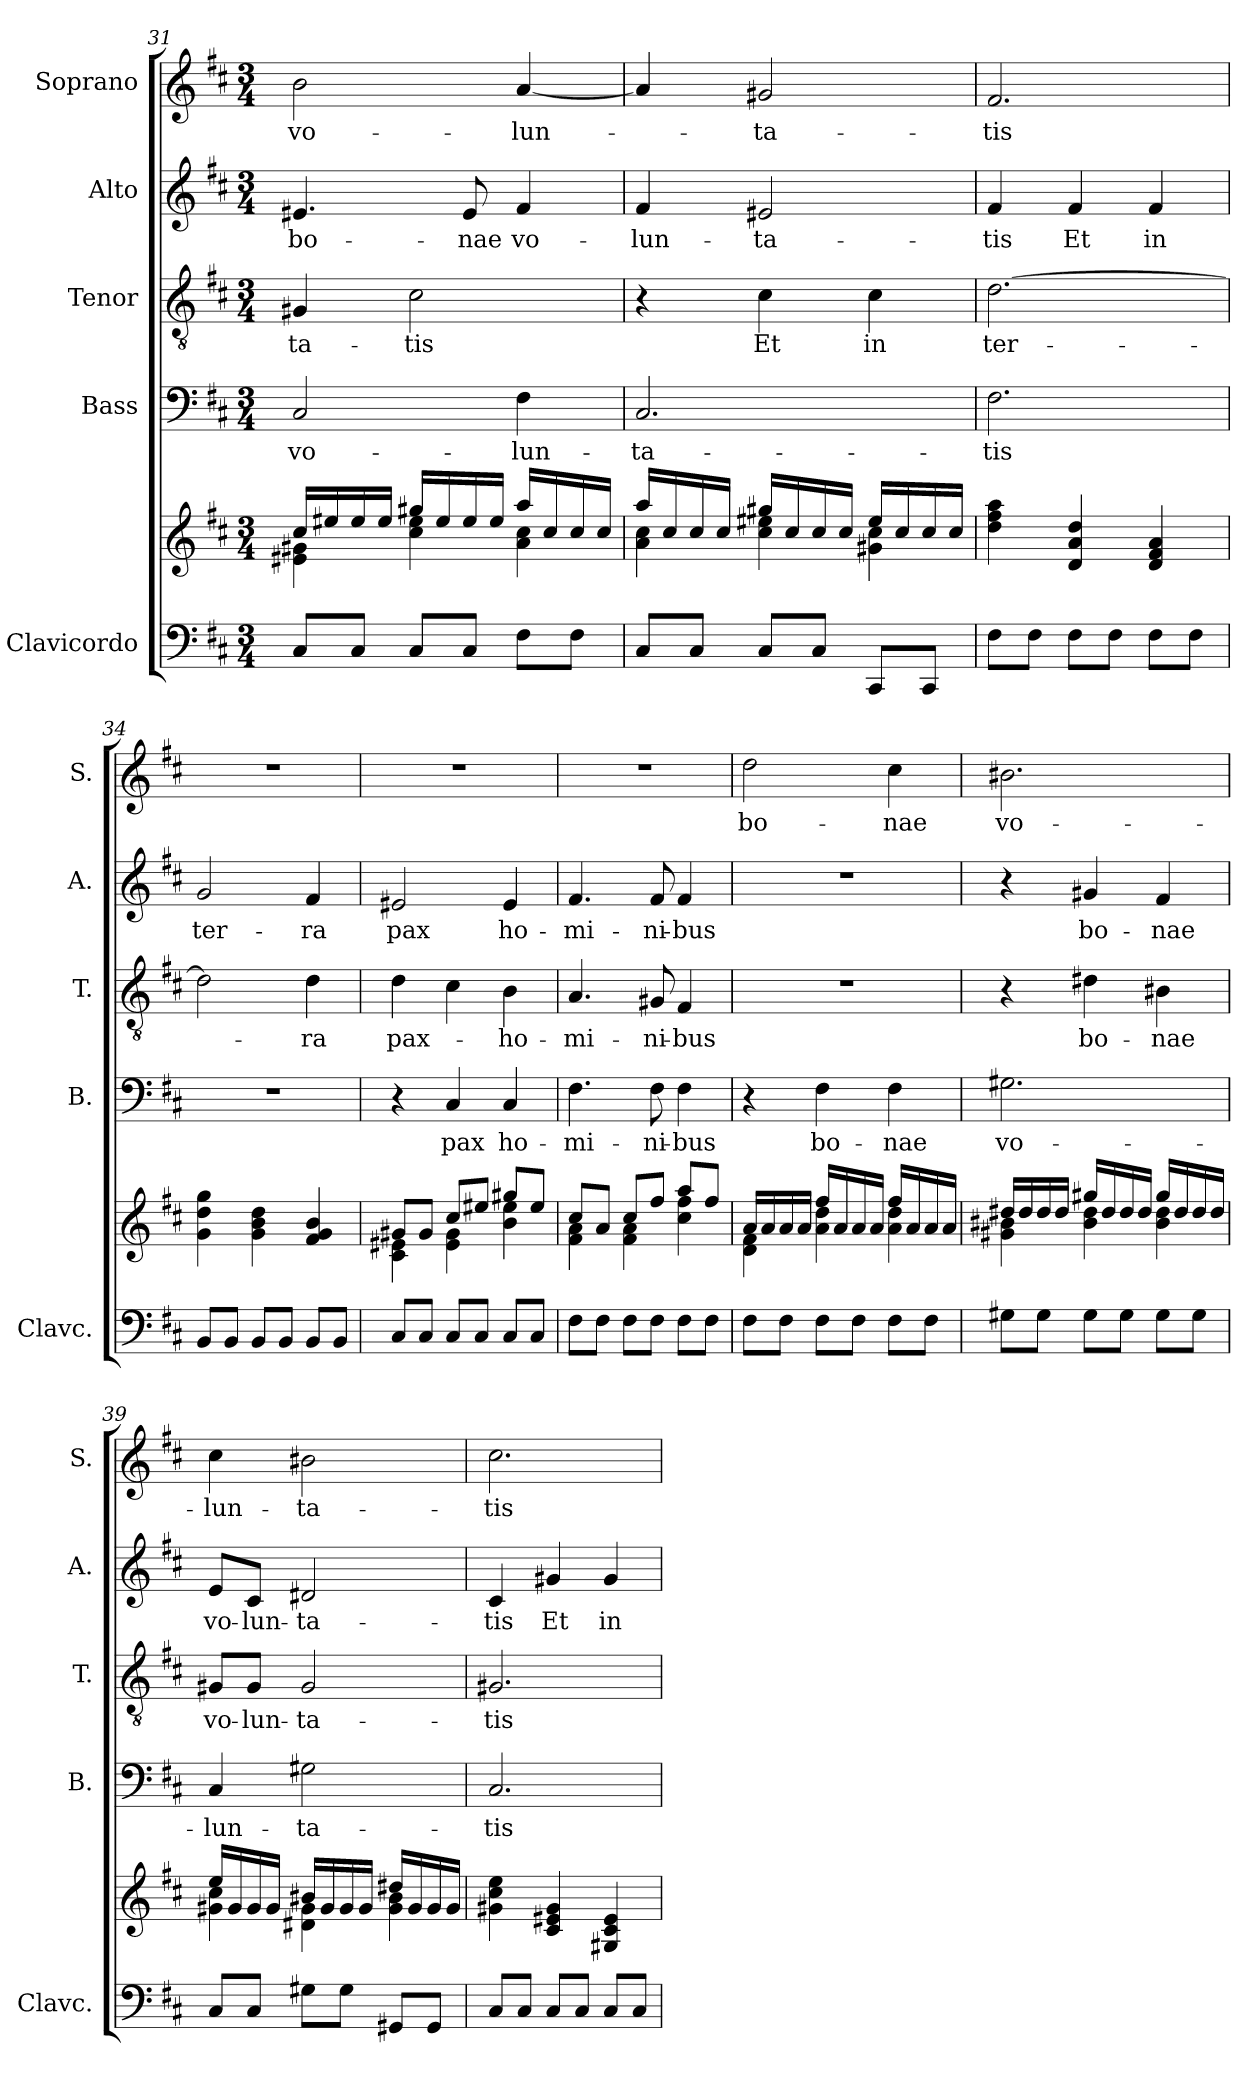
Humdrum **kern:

**kern	**kern	**kern	**text	**kern	**text	**kern	**text	**kern	**text
*part5	*part5	*part4	*part4	*part3	*part3	*part2	*part2	*part1	*part1
*staff6	*staff5	*staff4	*staff4	*staff3	*staff3	*staff2	*staff2	*staff1	*staff1
*I"Clavicordo	*	*I"Bass	*	*I"Tenor	*	*I"Alto	*	*I"Soprano	*
*I'Clavc.	*	*I'B.	*	*I'T.	*	*I'A.	*	*I'S.	*
*clefF4	*clefG2	*clefF4	*	*clefGv2	*	*clefG2	*	*clefG2	*
*k[f#c#]	*k[f#c#]	*k[f#c#]	*	*k[f#c#]	*	*k[f#c#]	*	*k[f#c#]	*
*M3/4	*M3/4	*M3/4	*	*M3/4	*	*M3/4	*	*M3/4	*
=31	=31	=31	=31	=31	=31	=31	=31	=31	=31
*	*^	*	*	*	*	*	*	*	*
!	!	!	!	!LO:LY:b	!	!LO:LY:b	!	!LO:LY:b	!	!LO:LY:b
8C#/L	16cc#/LL	4e#X\ 4g#X\	2C#/	vo-	4G#X/	-ta-	4.e#X/	bo-	2b\	vo-
.	16ee#X/	.	.	.	.	.	.	.	.	.
8C#/J	16ee#/	.	.	.	.	.	.	.	.	.
.	16ee#/JJ	.	.	.	.	.	.	.	.	.
!	!	!	!	!	!	!LO:LY:b	!	!	!	!
8C#/L	16gg#X/LL	4cc#\ 4ee#\	.	.	2c#\	-tis	.	.	.	.
.	16ee#/	.	.	.	.	.	.	.	.	.
!	!	!	!	!	!	!	!	!LO:LY:b	!	!
8C#/J	16ee#/	.	.	.	.	.	8e#/	-nae	.	.
.	16ee#/JJ	.	.	.	.	.	.	.	.	.
!	!	!	!	!LO:LY:b	!	!	!	!LO:LY:b	!	!LO:LY:b
8F#\L	16aa/LL	4a\ 4cc#\	4F#\	-lun-	.	.	4f#/	vo-	[4a/	-lun-
.	16cc#/	.	.	.	.	.	.	.	.	.
8F#\J	16cc#/	.	.	.	.	.	.	.	.	.
.	16cc#/JJ	.	.	.	.	.	.	.	.	.
=32	=32	=32	=32	=32	=32	=32	=32	=32	=32	=32
!	!	!	!	!LO:LY:b	!	!	!	!LO:LY:b	!	!
8C#/L	16aa/LL	4a\ 4cc#\	2.C#/	-ta-	4r	.	4f#/	-lun-	4a/]	.
.	16cc#/	.	.	.	.	.	.	.	.	.
8C#/J	16cc#/	.	.	.	.	.	.	.	.	.
.	16cc#/JJ	.	.	.	.	.	.	.	.	.
!	!	!	!	!	!	!LO:LY:b	!	!LO:LY:b	!	!LO:LY:b
8C#/L	16gg#X/LL	4cc#\ 4ee#X\	.	.	4c#\	Et	2e#X/	-ta-	2g#X/	-ta-
.	16cc#/	.	.	.	.	.	.	.	.	.
8C#/J	16cc#/	.	.	.	.	.	.	.	.	.
.	16cc#/JJ	.	.	.	.	.	.	.	.	.
!	!	!	!	!	!	!LO:LY:b	!	!	!	!
8CC#/L	16ee#/LL	4g#X\ 4cc#\	.	.	4c#\	in	.	.	.	.
.	16cc#/	.	.	.	.	.	.	.	.	.
8CC#/J	16cc#/	.	.	.	.	.	.	.	.	.
.	16cc#/JJ	.	.	.	.	.	.	.	.	.
*	*v	*v	*	*	*	*	*	*	*	*
!!LO:PB:g=z
=33	=33	=33	=33	=33	=33	=33	=33	=33	=33
!	!	!	!LO:LY:b	!	!LO:LY:b	!	!LO:LY:b	!	!LO:LY:b
8F#\L	4dd\ 4ff#\ 4aa\	2.F#\	-tis	[2.d\	ter-	4f#/	-tis	2.f#/	-tis
8F#\J	.	.	.	.	.	.	.	.	.
!	!	!	!	!	!	!	!LO:LY:b	!	!
8F#\L	4d/ 4a/ 4dd/	.	.	.	.	4f#/	Et	.	.
8F#\J	.	.	.	.	.	.	.	.	.
!	!	!	!	!	!	!	!LO:LY:b	!	!
8F#\L	4d/ 4f#/ 4a/	.	.	.	.	4f#/	in	.	.
8F#\J	.	.	.	.	.	.	.	.	.
=34	=34	=34	=34	=34	=34	=34	=34	=34	=34
!	!	!	!	!	!	!	!LO:LY:b	!	!
8BB/L	4g\ 4dd\ 4gg\	2.r	.	2d\]	.	2g/	ter-	2.r	.
8BB/J	.	.	.	.	.	.	.	.	.
8BB/L	4g\ 4b\ 4dd\	.	.	.	.	.	.	.	.
8BB/J	.	.	.	.	.	.	.	.	.
!	!	!	!	!	!LO:LY:b	!	!LO:LY:b	!	!
8BB/L	4f#/ 4g/ 4b/	.	.	4d\	-ra	4f#/	-ra	.	.
8BB/J	.	.	.	.	.	.	.	.	.
=35	=35	=35	=35	=35	=35	=35	=35	=35	=35
*	*^	*	*	*	*	*	*	*	*
!	!	!	!	!	!	!LO:LY:b	!	!LO:LY:b	!	!
8C#/L	8g#X/L	4c#\ 4e#X\	4r	.	4d\	pax-	2e#X/	pax	2.r	.
8C#/J	8g#/J	.	.	.	.	.	.	.	.	.
!	!	!	!	!LO:LY:b	!	!	!	!	!	!
8C#/L	8cc#/L	4e#\ 4g#\	4C#/	pax	4c#\	.	.	.	.	.
8C#/J	8ee#X/J	.	.	.	.	.	.	.	.	.
!	!	!	!	!LO:LY:b	!	!LO:LY:b	!	!LO:LY:b	!	!
8C#/L	8gg#X/L	4b\ 4ee#\	4C#/	ho-	4B\	-ho-	4e#/	ho-	.	.
8C#/J	8ee#/J	.	.	.	.	.	.	.	.	.
=36	=36	=36	=36	=36	=36	=36	=36	=36	=36	=36
!	!	!	!	!LO:LY:b	!	!LO:LY:b	!	!LO:LY:b	!	!
8F#\L	8cc#/L	4f#\ 4a\	4.F#\	-mi-	4.A/	-mi-	4.f#/	-mi-	2.r	.
8F#\J	8a/J	.	.	.	.	.	.	.	.	.
8F#\L	8cc#/L	4f#\ 4a\	.	.	.	.	.	.	.	.
!	!	!	!	!LO:LY:b	!	!LO:LY:b	!	!LO:LY:b	!	!
8F#\J	8ff#/J	.	8F#\	-ni-	8G#X/	-ni-	8f#/	-ni-	.	.
!	!	!	!	!LO:LY:b	!	!LO:LY:b	!	!LO:LY:b	!	!
8F#\L	8aa/L	4cc#\ 4ff#\	4F#\	-bus	4F#/	-bus	4f#/	-bus	.	.
8F#\J	8ff#/J	.	.	.	.	.	.	.	.	.
=37	=37	=37	=37	=37	=37	=37	=37	=37	=37	=37
!	!	!	!	!	!	!	!	!	!	!LO:LY:b
8F#\L	16a/LL	4d\ 4f#\	4r	.	2.r	.	2.r	.	2dd\	bo-
.	16a/	.	.	.	.	.	.	.	.	.
8F#\J	16a/	.	.	.	.	.	.	.	.	.
.	16a/JJ	.	.	.	.	.	.	.	.	.
!	!	!	!	!LO:LY:b	!	!	!	!	!	!
8F#\L	16ff#/LL	4a\ 4dd\	4F#\	bo-	.	.	.	.	.	.
.	16a/	.	.	.	.	.	.	.	.	.
8F#\J	16a/	.	.	.	.	.	.	.	.	.
.	16a/JJ	.	.	.	.	.	.	.	.	.
!	!	!	!	!LO:LY:b	!	!	!	!	!	!LO:LY:b
8F#\L	16ff#/LL	4a\ 4dd\	4F#\	-nae	.	.	.	.	4cc#\	-nae
.	16a/	.	.	.	.	.	.	.	.	.
8F#\J	16a/	.	.	.	.	.	.	.	.	.
.	16a/JJ	.	.	.	.	.	.	.	.	.
!!LO:LB:g=z
=38	=38	=38	=38	=38	=38	=38	=38	=38	=38	=38
!	!	!	!	!LO:LY:b	!	!	!	!	!	!LO:LY:b
8G#X\L	16dd#X/LL	4g#X\ 4b#X\	2.G#X\	vo-	4r	.	4r	.	2.b#X\	vo-
.	16dd#/	.	.	.	.	.	.	.	.	.
8G#\J	16dd#/	.	.	.	.	.	.	.	.	.
.	16dd#/JJ	.	.	.	.	.	.	.	.	.
!	!	!	!	!	!	!LO:LY:b	!	!LO:LY:b	!	!
8G#\L	16gg#X/LL	4b#\ 4dd#\	.	.	4d#X\	bo-	4g#X/	bo-	.	.
.	16dd#/	.	.	.	.	.	.	.	.	.
8G#\J	16dd#/	.	.	.	.	.	.	.	.	.
.	16dd#/JJ	.	.	.	.	.	.	.	.	.
!	!	!	!	!	!	!LO:LY:b	!	!LO:LY:b	!	!
8G#\L	16gg#/LL	4b#\ 4dd#\	.	.	4B#X\	-nae	4f#/	-nae	.	.
.	16dd#/	.	.	.	.	.	.	.	.	.
8G#\J	16dd#/	.	.	.	.	.	.	.	.	.
.	16dd#/JJ	.	.	.	.	.	.	.	.	.
=39	=39	=39	=39	=39	=39	=39	=39	=39	=39	=39
!	!	!	!	!LO:LY:b	!	!LO:LY:b	!	!LO:LY:b	!	!LO:LY:b
8C#/L	16ee/LL	4g#X\ 4cc#\	4C#/	-lun-	8G#X/L	vo-	8e/L	vo-	4cc#\	-lun-
.	16g#/	.	.	.	.	.	.	.	.	.
!	!	!	!	!	!	!LO:LY:b	!	!LO:LY:b	!	!
8C#/J	16g#/	.	.	.	8G#/J	-lun-	8c#/J	-lun-	.	.
.	16g#/JJ	.	.	.	.	.	.	.	.	.
!	!	!	!	!LO:LY:b	!	!LO:LY:b	!	!LO:LY:b	!	!LO:LY:b
8G#X\L	16b#X/LL	4d#X\ 4g#\	2G#X\	-ta-	2G#/	-ta-	2d#X/	-ta-	2b#X\	-ta-
.	16g#/	.	.	.	.	.	.	.	.	.
8G#\J	16g#/	.	.	.	.	.	.	.	.	.
.	16g#/JJ	.	.	.	.	.	.	.	.	.
8GG#X/L	16dd#X/LL	4g#\ 4b#\	.	.	.	.	.	.	.	.
.	16g#/	.	.	.	.	.	.	.	.	.
8GG#/J	16g#/	.	.	.	.	.	.	.	.	.
.	16g#/JJ	.	.	.	.	.	.	.	.	.
*	*v	*v	*	*	*	*	*	*	*	*
=40	=40	=40	=40	=40	=40	=40	=40	=40	=40
!	!	!	!LO:LY:b	!	!LO:LY:b	!	!LO:LY:b	!	!LO:LY:b
8C#/L	4g#X\ 4cc#\ 4ee\	2.C#/	-tis	2.G#X/	-tis	4c#/	-tis	2.cc#\	-tis
8C#/J	.	.	.	.	.	.	.	.	.
!	!	!	!	!	!	!	!LO:LY:b	!	!
8C#/L	4c#/ 4e#X/ 4g#/	.	.	.	.	4g#X/	Et	.	.
8C#/J	.	.	.	.	.	.	.	.	.
!	!	!	!	!	!	!	!LO:LY:b	!	!
8C#/L	4G#X/ 4c#/ 4e#/	.	.	.	.	4g#/	in	.	.
8C#/J	.	.	.	.	.	.	.	.	.
=	=	=	=	=	=	=	=	=	=
*-	*-	*-	*-	*-	*-	*-	*-	*-	*-
